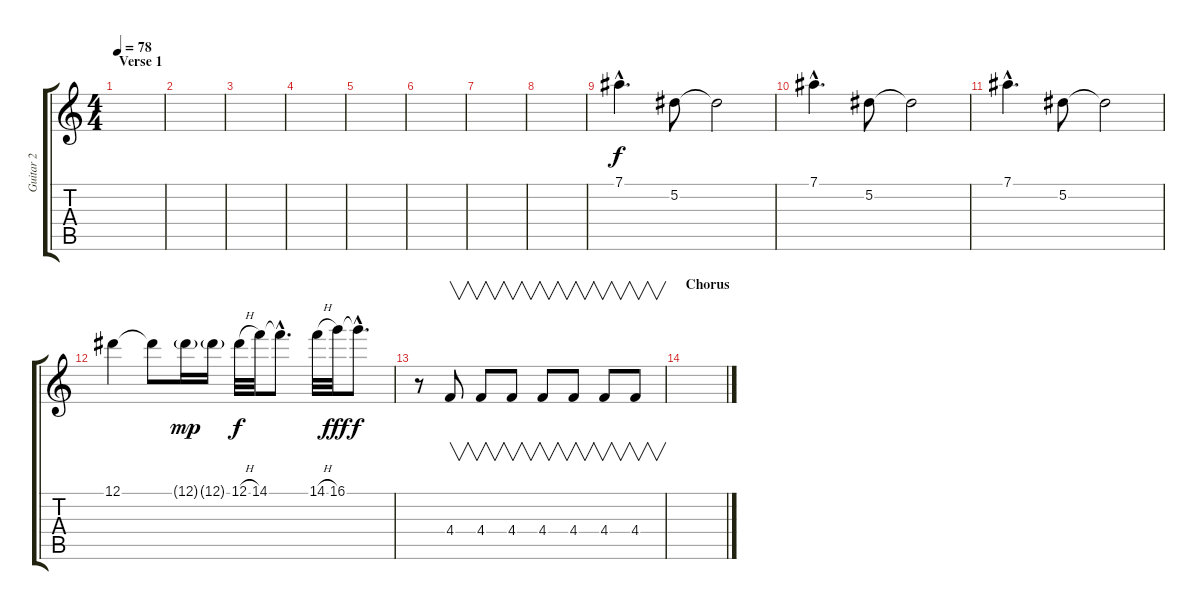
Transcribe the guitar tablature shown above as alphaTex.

\track ("Guitar 2" "Guitar 2") {instrument electricguitarjazz}
\staff {score tabs}
\tuning (Eb4 Bb3 Gb3 Db3 Ab2 Eb2) {hide}
\ts (4 4)
\section ("" "Verse 1")
\tempo 78
\clef g2
\ks c
|
|
|
|
|
|
|
|
7.1{hac}.4{d} 5.2.8 5.2{t}.2 |
7.1{hac}.4{d} 5.2.8 5.2{t}.2 |
7.1{hac}.4{d} 5.2.8 5.2{t}.2 |
12.1.4{volume 12} 12.1{t}.8 12.1{g}.16{dy mp} 12.1{g}.16 12.1{h}.32{dy f} 14.1.32 14.1{hac t}.8{d} 14.1{h}.32 16.1.32{dy fff} 16.1{hac t}.8{d dy f} |
r.8{volume 3 instrument overdrivenguitar} 4.4.8{v volume 16} 4.4.8{v} 4.4.8{v} 4.4.8{v} 4.4.8{v} 4.4.8{v} 4.4.8{v} |
\section ("" "Chorus")
